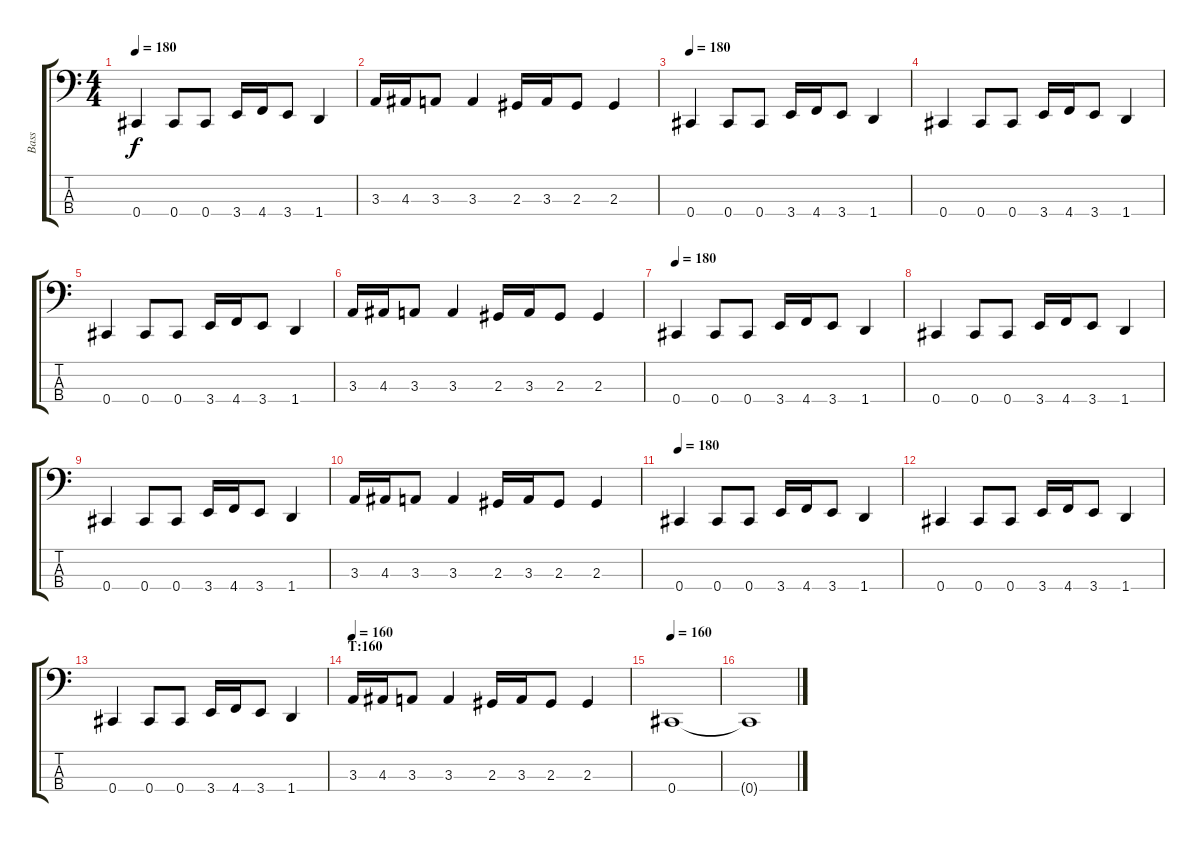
\track ("Bass" "Bass") {instrument electricbasspick}
\staff {score tabs}
\tuning (E2 B1 Gb1 Db1) {hide}
\ts (4 4)
\tempo 180
\clef f4
\ks c
0.4.4{dy f} 0.4.8 0.4.8 3.4.16 4.4.16 3.4.8 1.4.4 |
3.3.16 4.3.16 3.3.8 3.3.4 2.3.16 3.3.16 2.3.8 2.3.4 |
\tempo 180
0.4.4 0.4.8 0.4.8 3.4.16 4.4.16 3.4.8 1.4.4 |
0.4.4 0.4.8 0.4.8 3.4.16 4.4.16 3.4.8 1.4.4 |
0.4.4 0.4.8 0.4.8 3.4.16 4.4.16 3.4.8 1.4.4 |
3.3.16 4.3.16 3.3.8 3.3.4 2.3.16 3.3.16 2.3.8 2.3.4 |
\tempo 180
0.4.4 0.4.8 0.4.8 3.4.16 4.4.16 3.4.8 1.4.4 |
0.4.4 0.4.8 0.4.8 3.4.16 4.4.16 3.4.8 1.4.4 |
0.4.4 0.4.8 0.4.8 3.4.16 4.4.16 3.4.8 1.4.4 |
3.3.16 4.3.16 3.3.8 3.3.4 2.3.16 3.3.16 2.3.8 2.3.4 |
\tempo 180
0.4.4 0.4.8 0.4.8 3.4.16 4.4.16 3.4.8 1.4.4 |
0.4.4 0.4.8 0.4.8 3.4.16 4.4.16 3.4.8 1.4.4 |
0.4.4 0.4.8 0.4.8 3.4.16 4.4.16 3.4.8 1.4.4 |
\section ("" "T:160")
\tempo 160
3.3.16 4.3.16 3.3.8 3.3.4 2.3.16 3.3.16 2.3.8 2.3.4 |
\tempo 160
0.4.1 |
0.4{t}.1
